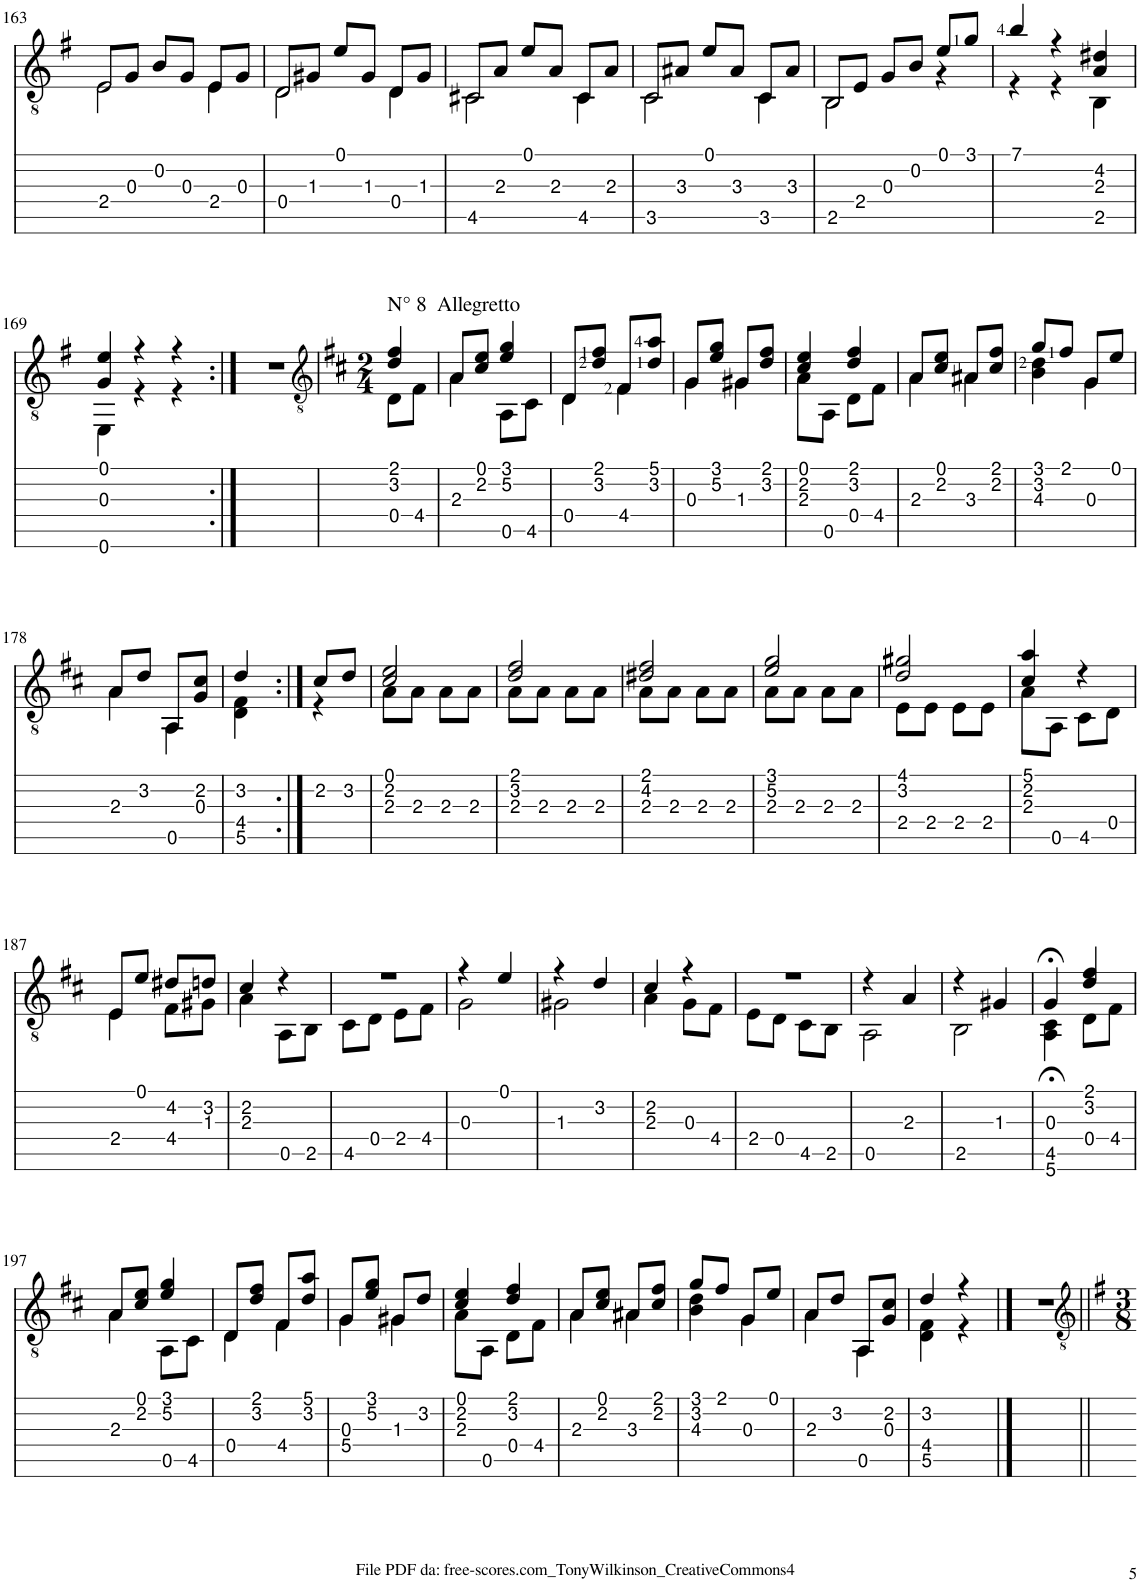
**kern	**kern
*part1	*part1
*staff2	*staff1
*I"Guitar	*
*I'Guit.	*
!!LO:PB:g=z
*	*clefGv2
*k[f#]	*k[f#]
*M3/4	*M3/4
=163	=163
*^	*
!	!	!LO:N:head=open
*	*	*^
8EL	2E	8E/L	2E\
8GJ	.	8G/J	.
8BL	.	8B/L	.
8GJ	.	8G/J	.
8EL	4E	8E/L	4E\
8GJ	.	8G/J	.
=164	=164	=164	=164
!	!	!LO:N:head=open	!
8DL	2D	8D/L	2D\
8G#J	.	8G#X/J	.
8eL	.	8e/L	.
8G#J	.	8G#/J	.
8DL	4D	8D/L	4D\
8G#J	.	8G#/J	.
=165	=165	=165	=165
!	!	!LO:N:head=open	!
8C#L	2C#	8C#X/L	2C#\
8AJ	.	8A/J	.
8eL	.	8e/L	.
8AJ	.	8A/J	.
8C#L	4C#	8C#/L	4C#\
8AJ	.	8A/J	.
=166	=166	=166	=166
!	!	!LO:N:head=open	!
8CL	2C	8C/L	2C\
8A#J	.	8A#X/J	.
8eL	.	8e/L	.
8A#J	.	8A#/J	.
8CL	4C	8C/L	4C\
8A#J	.	8A#/J	.
=167	=167	=167	=167
!	!	!LO:N:head=open	!
8BBL	2BB	8BB/L	2BB\
8EJ	.	8E/J	.
8GL	.	8G/L	.
8BJ	.	8B/J	.
8eL	4r	8e/L	4r
8gJ	.	8g/J	.
=168	=168	=168	=168
4b	4r	4b/	4r
4r	4r	4r	4r
4A 4d#	4BB	4A/ 4d#X/	4BB\
!!LO:LB:g=z	!!
=169	=169	=169	=169
4G 4e	4EE	4G/ 4e/	4EE\
4r	4r	4r	4r
4r	4r	4r	4r
*v	*v	*	*
*	*v	*v
=170:|!	=170:|!
2.r	2.r
=171	=171
*	*clefGv2
*k[f#c#]	*k[f#c#]
*M2/4	*M2/4
*^	*^
!	!	!LO:TX:a:t=N° 8  Allegretto	!
4d 4f#	8DL	4d/ 4f#/	8D\L
.	8F#J	.	8F#\J
=172	=172	=172	=172
8AL	4A	8A/L	4A\
8c#\ 8e\J	.	8c#/ 8e/J	.
4e 4g	8AAL	4e/ 4g/	8AA\L
.	8C#J	.	8C#\J
=173	=173	=173	=173
8DL	4D	8D/L	4D\
8d\ 8f#\J	.	8d/ 8f#/J	.
8F#L	4F#	8F#/L	4F#\
8d\ 8a\J	.	8d/ 8a/J	.
=174	=174	=174	=174
8GL	4G	8G/L	4G\
8e\ 8g\J	.	8e/ 8g/J	.
8G#L	4G#	8G#X/L	4G#\
8d\ 8f#\J	.	8d/ 8f#/J	.
=175	=175	=175	=175
4c# 4e	8AL	4c#/ 4e/	8A\L
.	8AAJ	.	8AA\J
4d 4f#	8DL	4d/ 4f#/	8D\L
.	8F#J	.	8F#\J
=176	=176	=176	=176
8AL	4A	8A/L	4A\
8c#\ 8e\J	.	8c#/ 8e/J	.
8A#L	4A#	8A#X/L	4A#\
8c#\ 8f#\J	.	8c#/ 8f#/J	.
=177	=177	=177	=177
8gL	4B 4d	8g/L	4B\ 4d\
8f#J	.	8f#/J	.
8GL	4G	8G/L	4G\
8eJ	.	8e/J	.
!!LO:LB:g=z	!!
=178	=178	=178	=178
8AL	4A	8A/L	4A\
8dJ	.	8d/J	.
8AAL	4AA	8AA/L	4AA\
8G\ 8c#\J	.	8G/ 8c#/J	.
=179	=179	=179	=179
4d	4D 4F#	4d/	4D\ 4F#\
=180:|!	=180:|!	=180:|!	=180:|!
8c#L	4r	8c#/L	4r
8dJ	.	8d/J	.
=181	=181	=181	=181
2c# 2e	8AL	2c#/ 2e/	8A\L
.	8AJ	.	8A\J
.	8AL	.	8A\L
.	8AJ	.	8A\J
=182	=182	=182	=182
2d 2f#	8AL	2d/ 2f#/	8A\L
.	8AJ	.	8A\J
.	8AL	.	8A\L
.	8AJ	.	8A\J
=183	=183	=183	=183
2d# 2f#	8AL	2d#X/ 2f#/	8A\L
.	8AJ	.	8A\J
.	8AL	.	8A\L
.	8AJ	.	8A\J
=184	=184	=184	=184
2e 2g	8AL	2e/ 2g/	8A\L
.	8AJ	.	8A\J
.	8AL	.	8A\L
.	8AJ	.	8A\J
=185	=185	=185	=185
2d 2g#	8EL	2d/ 2g#X/	8E\L
.	8EJ	.	8E\J
.	8EL	.	8E\L
.	8EJ	.	8E\J
=186	=186	=186	=186
4c# 4a	8AL	4c#/ 4a/	8A\L
.	8AAJ	.	8AA\J
4r	8C#L	4r	8C#\L
.	8DJ	.	8D\J
!!LO:LB:g=z	!!
=187	=187	=187	=187
8EL	4E	8E/L	4E\
8eJ	.	8e/J	.
8d#L	8F#L	8d#X/L	8F#\L
8dJ	8G#J	8dn/J	8G#X\J
=188	=188	=188	=188
4c#	4A	4c#/	4A\
4r	8AAL	4r	8AA\L
.	8BBJ	.	8BB\J
=189	=189	=189	=189
2r	8C#L	2r	8C#\L
.	8DJ	.	8D\J
.	8EL	.	8E\L
.	8F#J	.	8F#\J
=190	=190	=190	=190
4r	2G	4r	2G\
4e	.	4e/	.
=191	=191	=191	=191
4r	2G#	4r	2G#X\
4d	.	4d/	.
=192	=192	=192	=192
4c#	4A	4c#/	4A\
4r	8GL	4r	8G\L
.	8F#J	.	8F#\J
=193	=193	=193	=193
2r	8EL	2r	8E\L
.	8DJ	.	8D\J
.	8C#L	.	8C#\L
.	8BBJ	.	8BB\J
=194	=194	=194	=194
4r	2AA	4r	2AA\
4A	.	4A/	.
=195	=195	=195	=195
4r	2BB	4r	2BB\
4G#	.	4G#X/	.
=196	=196	=196	=196
4G;<	4AA 4C#	4G;</	4AA\ 4C#\
4d 4f#	8DL	4d/ 4f#/	8D\L
.	8F#J	.	8F#\J
!!LO:LB:g=z	!!
=197	=197	=197	=197
8AL	4A	8A/L	4A\
8c#\ 8e\J	.	8c#/ 8e/J	.
4e 4g	8AAL	4e/ 4g/	8AA\L
.	8C#J	.	8C#\J
=198	=198	=198	=198
8DL	4D	8D/L	4D\
8d\ 8f#\J	.	8d/ 8f#/J	.
8F#L	4F#	8F#/L	4F#\
8d\ 8a\J	.	8d/ 8a/J	.
=199	=199	=199	=199
8GL	4G	8G/L	4G\
8e\ 8g\J	.	8e/ 8g/J	.
8G#L	4G#	8G#X/L	4G#\
8dJ	.	8d/J	.
=200	=200	=200	=200
4c# 4e	8AL	4c#/ 4e/	8A\L
.	8AAJ	.	8AA\J
4d 4f#	8DL	4d/ 4f#/	8D\L
.	8F#J	.	8F#\J
=201	=201	=201	=201
8AL	4A	8A/L	4A\
8c#\ 8e\J	.	8c#/ 8e/J	.
8A#L	4A#	8A#X/L	4A#\
8c#\ 8f#\J	.	8c#/ 8f#/J	.
=202	=202	=202	=202
8gL	4B 4d	8g/L	4B\ 4d\
8f#J	.	8f#/J	.
8GL	4G	8G/L	4G\
8eJ	.	8e/J	.
=203	=203	=203	=203
8AL	4A	8A/L	4A\
8dJ	.	8d/J	.
8AAL	4AA	8AA/L	4AA\
8G\ 8c#\J	.	8G/ 8c#/J	.
=204	=204	=204	=204
4d	4D 4F#	4d/	4D\ 4F#\
4r	4r	4r	4r
*v	*v	*	*
*	*v	*v
==205	==205
2r	2r
=||	=||
*-	*-
